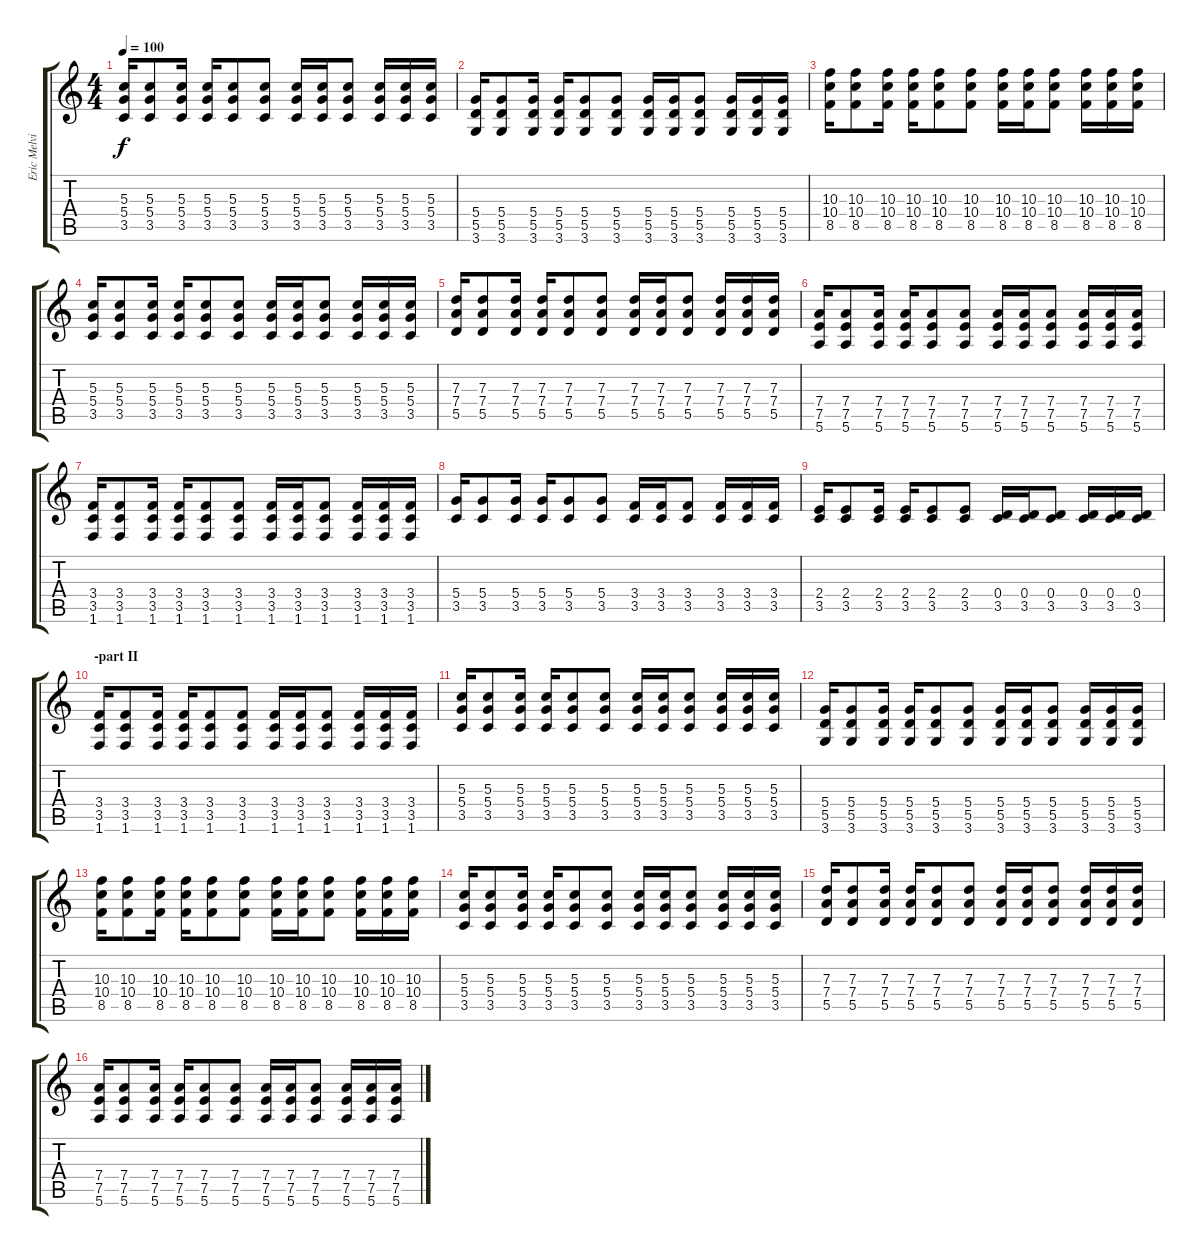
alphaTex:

\track ("Eric Melvin" "Eric Melvi") {instrument overdrivenguitar}
\staff {score tabs}
\tuning (E4 B3 G3 D3 A2 E2) {hide}
\ts (4 4)
\tempo 100
\clef g2
\ks c
(5.3 5.4 3.5).16{dy f} (5.3 5.4 3.5).8 (5.3 5.4 3.5).16 (5.3 5.4 3.5).16 (5.3 5.4 3.5).8 (5.3 5.4 3.5).8 (5.3 5.4 3.5).16 (5.3 5.4 3.5).16 (5.3 5.4 3.5).8 (5.3 5.4 3.5).16 (5.3 5.4 3.5).16 (5.3 5.4 3.5).16 |
(5.4 5.5 3.6).16 (5.4 5.5 3.6).8 (5.4 5.5 3.6).16 (5.4 5.5 3.6).16 (5.4 5.5 3.6).8 (5.4 5.5 3.6).8 (5.4 5.5 3.6).16 (5.4 5.5 3.6).16 (5.4 5.5 3.6).8 (5.4 5.5 3.6).16 (5.4 5.5 3.6).16 (5.4 5.5 3.6).16 |
(10.3 10.4 8.5).16 (10.3 10.4 8.5).8 (10.3 10.4 8.5).16 (10.3 10.4 8.5).16 (10.3 10.4 8.5).8 (10.3 10.4 8.5).8 (10.3 10.4 8.5).16 (10.3 10.4 8.5).16 (10.3 10.4 8.5).8 (10.3 10.4 8.5).16 (10.3 10.4 8.5).16 (10.3 10.4 8.5).16 |
(5.3 5.4 3.5).16 (5.3 5.4 3.5).8 (5.3 5.4 3.5).16 (5.3 5.4 3.5).16 (5.3 5.4 3.5).8 (5.3 5.4 3.5).8 (5.3 5.4 3.5).16 (5.3 5.4 3.5).16 (5.3 5.4 3.5).8 (5.3 5.4 3.5).16 (5.3 5.4 3.5).16 (5.3 5.4 3.5).16 |
(7.3 7.4 5.5).16{volume 10} (7.3 7.4 5.5).8 (7.3 7.4 5.5).16 (7.3 7.4 5.5).16 (7.3 7.4 5.5).8 (7.3 7.4 5.5).8 (7.3 7.4 5.5).16 (7.3 7.4 5.5).16 (7.3 7.4 5.5).8 (7.3 7.4 5.5).16 (7.3 7.4 5.5).16 (7.3 7.4 5.5).16 |
(7.4 7.5 5.6).16 (7.4 7.5 5.6).8 (7.4 7.5 5.6).16 (7.4 7.5 5.6).16 (7.4 7.5 5.6).8 (7.4 7.5 5.6).8 (7.4 7.5 5.6).16 (7.4 7.5 5.6).16 (7.4 7.5 5.6).8 (7.4 7.5 5.6).16 (7.4 7.5 5.6).16 (7.4 7.5 5.6).16 |
(3.4 3.5 1.6).16 (3.4 3.5 1.6).8 (3.4 3.5 1.6).16 (3.4 3.5 1.6).16 (3.4 3.5 1.6).8 (3.4 3.5 1.6).8 (3.4 3.5 1.6).16 (3.4 3.5 1.6).16 (3.4 3.5 1.6).8 (3.4 3.5 1.6).16 (3.4 3.5 1.6).16 (3.4 3.5 1.6).16 |
(5.4 3.5).16{volume 14} (5.4 3.5).8 (5.4 3.5).16 (5.4 3.5).16 (5.4 3.5).8 (5.4 3.5).8 (3.4 3.5).16 (3.4 3.5).16 (3.4 3.5).8 (3.4 3.5).16 (3.4 3.5).16 (3.4 3.5).16 |
(2.4 3.5).16 (2.4 3.5).8 (2.4 3.5).16 (2.4 3.5).16 (2.4 3.5).8 (2.4 3.5).8 (0.4 3.5).16 (0.4 3.5).16 (0.4 3.5).8 (0.4 3.5).16 (0.4 3.5).16 (0.4 3.5).16 |
\section ("" "-part II")
(3.4 3.5 1.6).16 (3.4 3.5 1.6).8 (3.4 3.5 1.6).16 (3.4 3.5 1.6).16 (3.4 3.5 1.6).8 (3.4 3.5 1.6).8 (3.4 3.5 1.6).16 (3.4 3.5 1.6).16 (3.4 3.5 1.6).8 (3.4 3.5 1.6).16 (3.4 3.5 1.6).16 (3.4 3.5 1.6).16 |
(5.3 5.4 3.5).16 (5.3 5.4 3.5).8 (5.3 5.4 3.5).16 (5.3 5.4 3.5).16 (5.3 5.4 3.5).8 (5.3 5.4 3.5).8 (5.3 5.4 3.5).16 (5.3 5.4 3.5).16 (5.3 5.4 3.5).8 (5.3 5.4 3.5).16 (5.3 5.4 3.5).16 (5.3 5.4 3.5).16 |
(5.4 5.5 3.6).16 (5.4 5.5 3.6).8 (5.4 5.5 3.6).16 (5.4 5.5 3.6).16 (5.4 5.5 3.6).8 (5.4 5.5 3.6).8 (5.4 5.5 3.6).16 (5.4 5.5 3.6).16 (5.4 5.5 3.6).8 (5.4 5.5 3.6).16 (5.4 5.5 3.6).16 (5.4 5.5 3.6).16 |
(10.3 10.4 8.5).16 (10.3 10.4 8.5).8 (10.3 10.4 8.5).16 (10.3 10.4 8.5).16 (10.3 10.4 8.5).8 (10.3 10.4 8.5).8 (10.3 10.4 8.5).16 (10.3 10.4 8.5).16 (10.3 10.4 8.5).8 (10.3 10.4 8.5).16 (10.3 10.4 8.5).16 (10.3 10.4 8.5).16 |
(5.3 5.4 3.5).16 (5.3 5.4 3.5).8 (5.3 5.4 3.5).16 (5.3 5.4 3.5).16 (5.3 5.4 3.5).8 (5.3 5.4 3.5).8 (5.3 5.4 3.5).16 (5.3 5.4 3.5).16 (5.3 5.4 3.5).8 (5.3 5.4 3.5).16 (5.3 5.4 3.5).16 (5.3 5.4 3.5).16 |
(7.3 7.4 5.5).16{volume 10} (7.3 7.4 5.5).8 (7.3 7.4 5.5).16 (7.3 7.4 5.5).16 (7.3 7.4 5.5).8 (7.3 7.4 5.5).8 (7.3 7.4 5.5).16 (7.3 7.4 5.5).16 (7.3 7.4 5.5).8 (7.3 7.4 5.5).16 (7.3 7.4 5.5).16 (7.3 7.4 5.5).16 |
(7.4 7.5 5.6).16 (7.4 7.5 5.6).8 (7.4 7.5 5.6).16 (7.4 7.5 5.6).16 (7.4 7.5 5.6).8 (7.4 7.5 5.6).8 (7.4 7.5 5.6).16 (7.4 7.5 5.6).16 (7.4 7.5 5.6).8 (7.4 7.5 5.6).16 (7.4 7.5 5.6).16 (7.4 7.5 5.6).16
